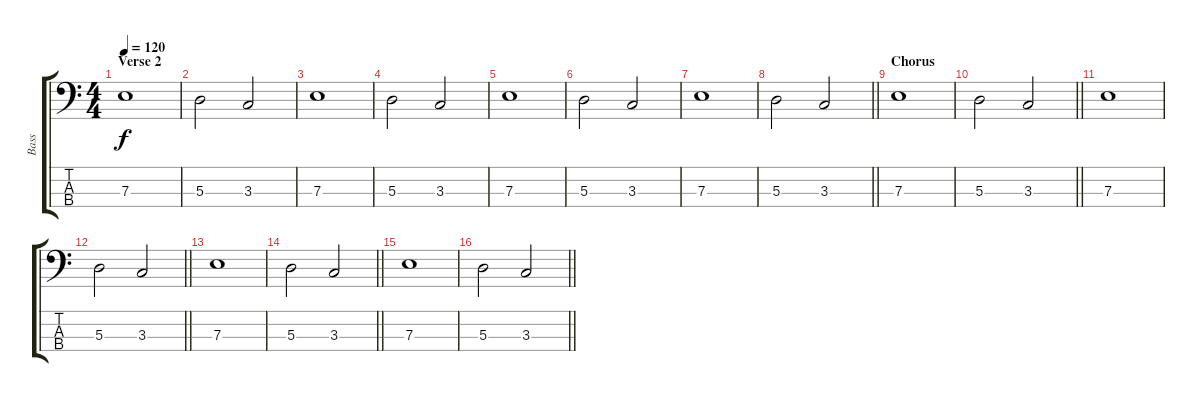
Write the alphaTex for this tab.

\track ("Bass" "Bass") {instrument electricbassfinger}
\staff {score tabs}
\tuning (G2 D2 A1 E1) {hide}
\ts (4 4)
\section ("" "Verse 2")
\tempo 120
\clef f4
\ks c
7.3.1{dy f} |
5.3.2 3.3.2 |
7.3.1 |
5.3.2 3.3.2 |
7.3.1 |
5.3.2 3.3.2 |
7.3.1 |
\barLineRight lightlight
5.3.2 3.3.2 |
\section ("" "Chorus")
7.3.1 |
\barLineRight lightlight
5.3.2 3.3.2 |
7.3.1 |
\barLineRight lightlight
5.3.2 3.3.2 |
7.3.1 |
\barLineRight lightlight
5.3.2 3.3.2 |
7.3.1 |
\barLineRight lightlight
5.3.2 3.3.2
